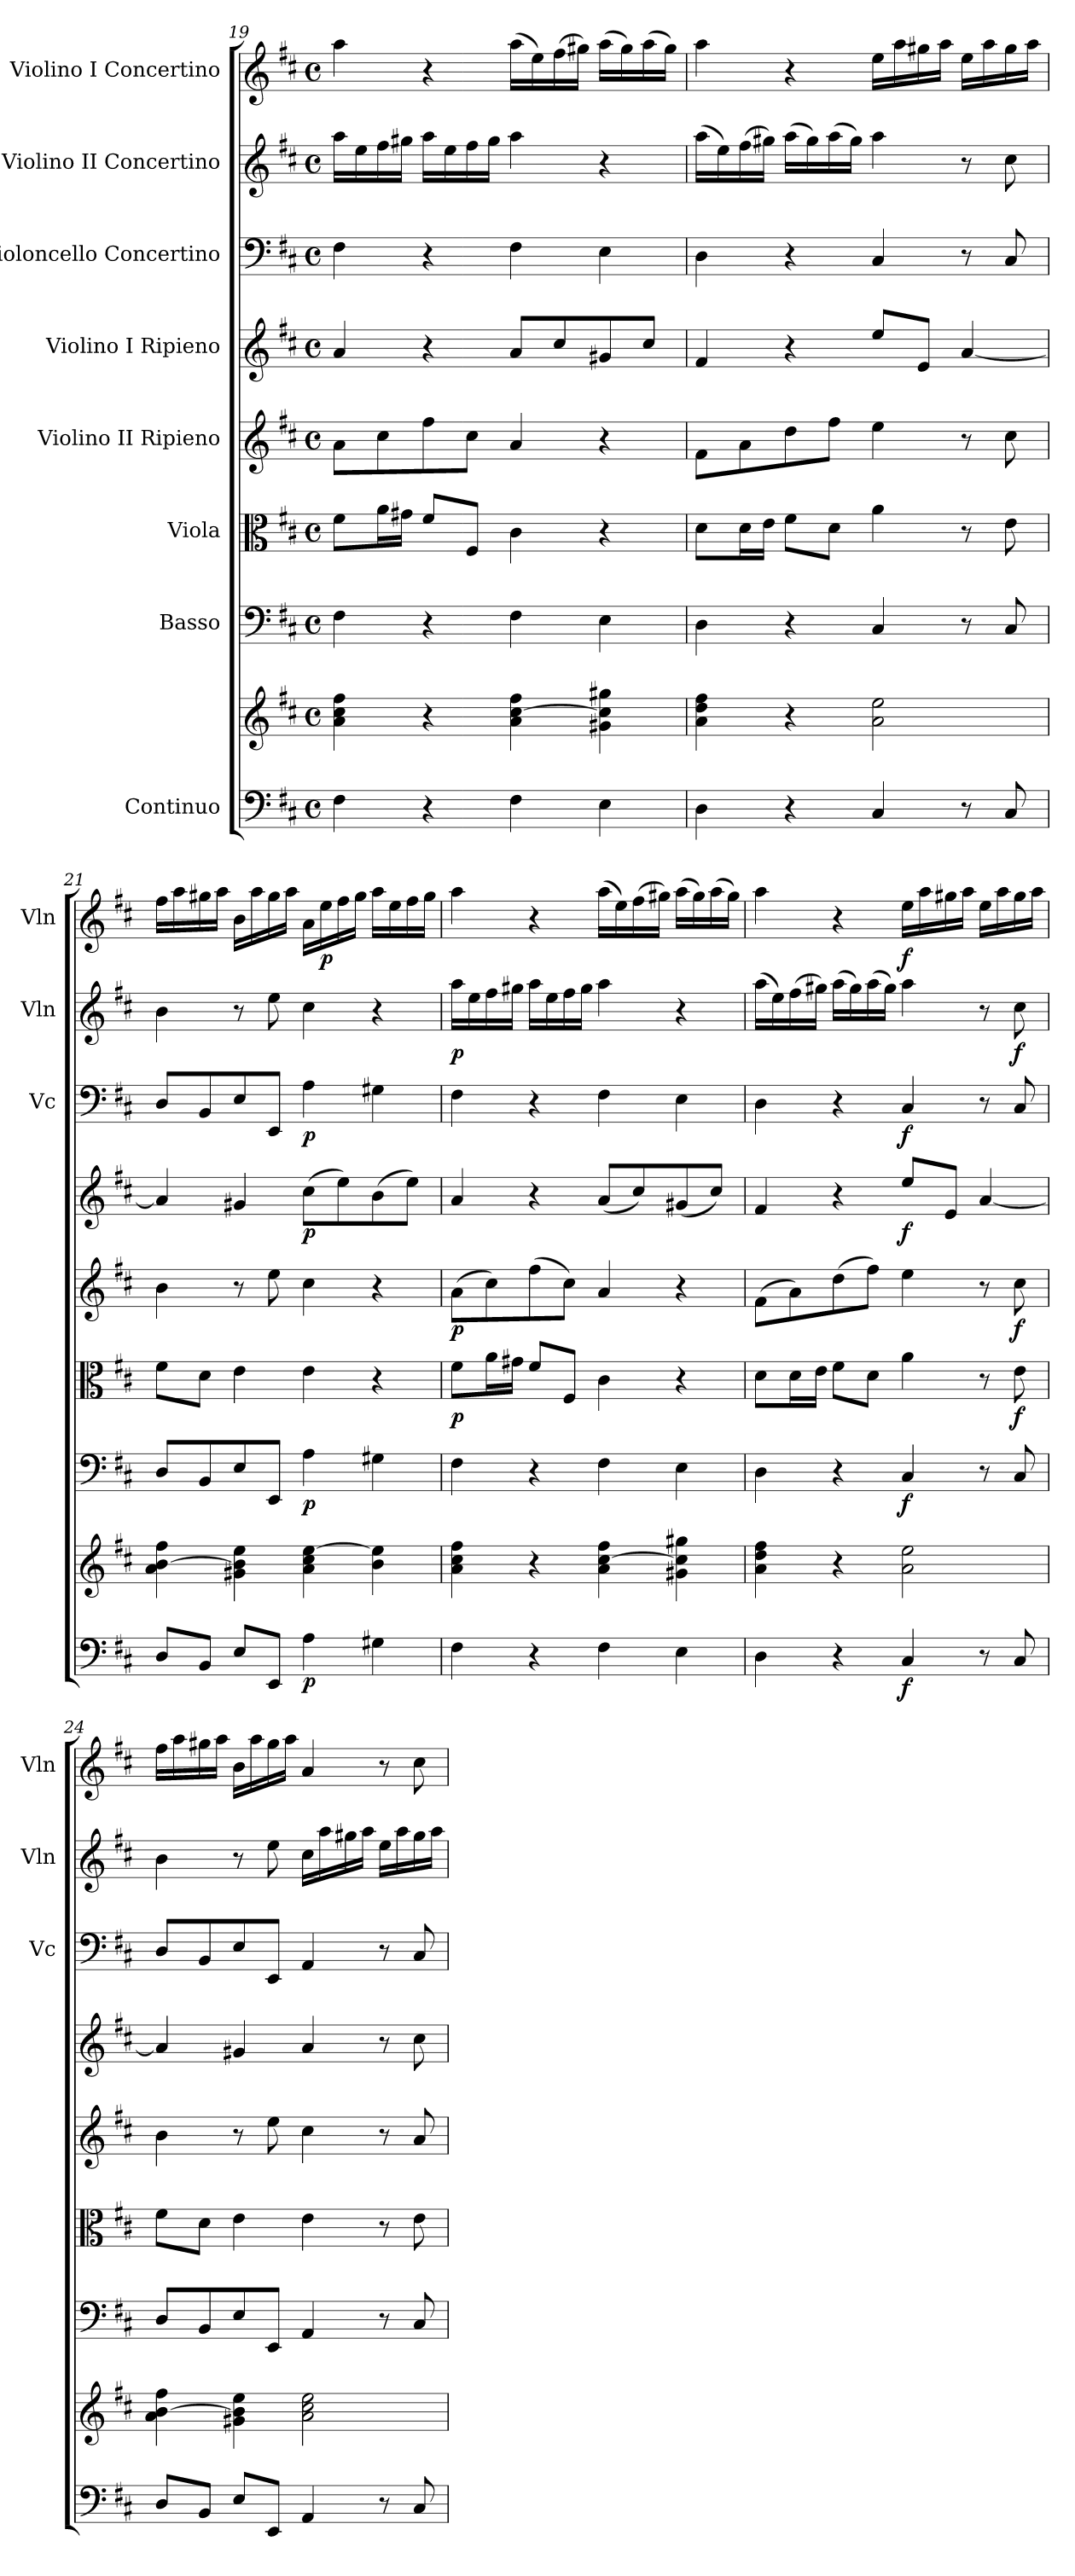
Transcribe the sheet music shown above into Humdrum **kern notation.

**kern	**kern	**dynam	**kern	**dynam	**kern	**dynam	**kern	**dynam	**kern	**dynam	**kern	**dynam	**kern	**dynam	**kern	**dynam
*part8	*part8	*part8	*part7	*part7	*part6	*part6	*part5	*part5	*part4	*part4	*part3	*part3	*part2	*part2	*part1	*part1
*staff9	*staff8	*staff8/9	*staff7	*staff7	*staff6	*staff6	*staff5	*staff5	*staff4	*staff4	*staff3	*staff3	*staff2	*staff2	*staff1	*staff1
*I"Continuo	*	*	*I"Basso	*	*I"Viola	*	*I"Violino II Ripieno	*	*I"Violino I Ripieno	*	*I"Violoncello Concertino	*	*I"Violino II Concertino	*	*I"Violino I Concertino	*
*	*	*	*	*	*	*	*	*	*	*	*I'Vc	*	*I'Vln	*	*I'Vln	*
*clefF4	*clefG2	*	*clefF4	*	*clefC3	*	*clefG2	*	*clefG2	*	*clefF4	*	*clefG2	*	*clefG2	*
*k[f#c#]	*k[f#c#]	*	*k[f#c#]	*	*k[f#c#]	*	*k[f#c#]	*	*k[f#c#]	*	*k[f#c#]	*	*k[f#c#]	*	*k[f#c#]	*
*M4/4	*M4/4	*	*M4/4	*	*M4/4	*	*M4/4	*	*M4/4	*	*M4/4	*	*M4/4	*	*M4/4	*
*met(c)	*met(c)	*	*met(c)	*	*met(c)	*	*met(c)	*	*met(c)	*	*met(c)	*	*met(c)	*	*met(c)	*
=19	=19	=19	=19	=19	=19	=19	=19	=19	=19	=19	=19	=19	=19	=19	=19	=19
4F#\	4a\ 4cc#\ 4ff#\	.	4F#\	.	8f#\L	.	8a\L	.	4a/	.	4F#\	.	16aa\LL	.	4aa\	.
.	.	.	.	.	.	.	.	.	.	.	.	.	16ee\	.	.	.
.	.	.	.	.	16a\L	.	8cc#\	.	.	.	.	.	16ff#\	.	.	.
.	.	.	.	.	16g#X\JJ	.	.	.	.	.	.	.	16gg#X\JJ	.	.	.
4r	4r	.	4r	.	8f#/L	.	8ff#\	.	4r	.	4r	.	16aa\LL	.	4r	.
.	.	.	.	.	.	.	.	.	.	.	.	.	16ee\	.	.	.
.	.	.	.	.	8F#/J	.	8cc#\J	.	.	.	.	.	16ff#\	.	.	.
.	.	.	.	.	.	.	.	.	.	.	.	.	16gg#\JJ	.	.	.
4F#\	4a\ [4cc#\ 4ff#\	.	4F#\	.	4c#\	.	4a/	.	8a/L	.	4F#\	.	4aa\	.	(>16aa\LL	.
.	.	.	.	.	.	.	.	.	.	.	.	.	.	.	16ee\)	.
.	.	.	.	.	.	.	.	.	8cc#/	.	.	.	.	.	(>16ff#\	.
.	.	.	.	.	.	.	.	.	.	.	.	.	.	.	16gg#X\JJ)	.
4E\	4g#X\ 4cc#\] 4gg#X\	.	4E\	.	4r	.	4r	.	8g#X/	.	4E\	.	4r	.	(>16aa\LL	.
.	.	.	.	.	.	.	.	.	.	.	.	.	.	.	16gg#\)	.
.	.	.	.	.	.	.	.	.	8cc#/J	.	.	.	.	.	(>16aa\	.
.	.	.	.	.	.	.	.	.	.	.	.	.	.	.	16gg#\JJ)	.
=20	=20	=20	=20	=20	=20	=20	=20	=20	=20	=20	=20	=20	=20	=20	=20	=20
4D\	4a\ 4dd\ 4ff#\	.	4D\	.	8d\L	.	8f#\L	.	4f#/	.	4D\	.	(>16aa\LL	.	4aa\	.
.	.	.	.	.	.	.	.	.	.	.	.	.	16ee\)	.	.	.
.	.	.	.	.	16d\L	.	8a\	.	.	.	.	.	(>16ff#\	.	.	.
.	.	.	.	.	16e\JJ	.	.	.	.	.	.	.	16gg#X\JJ)	.	.	.
4r	4r	.	4r	.	8f#\L	.	8dd\	.	4r	.	4r	.	(>16aa\LL	.	4r	.
.	.	.	.	.	.	.	.	.	.	.	.	.	16gg#\)	.	.	.
.	.	.	.	.	8d\J	.	8ff#\J	.	.	.	.	.	(>16aa\	.	.	.
.	.	.	.	.	.	.	.	.	.	.	.	.	16gg#\JJ)	.	.	.
4C#/	2a\ 2ee\	.	4C#/	.	4a\	.	4ee\	.	8ee/L	.	4C#/	.	4aa\	.	16ee\LL	.
.	.	.	.	.	.	.	.	.	.	.	.	.	.	.	16aa\	.
.	.	.	.	.	.	.	.	.	8e/J	.	.	.	.	.	16gg#X\	.
.	.	.	.	.	.	.	.	.	.	.	.	.	.	.	16aa\JJ	.
8r	.	.	8r	.	8r	.	8r	.	[4a/	.	8r	.	8r	.	16ee\LL	.
.	.	.	.	.	.	.	.	.	.	.	.	.	.	.	16aa\	.
8C#/	.	.	8C#/	.	8e\	.	8cc#\	.	.	.	8C#/	.	8cc#\	.	16gg#\	.
.	.	.	.	.	.	.	.	.	.	.	.	.	.	.	16aa\JJ	.
!!LO:PB:g=z
=21	=21	=21	=21	=21	=21	=21	=21	=21	=21	=21	=21	=21	=21	=21	=21	=21
8D/L	4a\ [4b\ 4ff#\	.	8D/L	.	8f#\L	.	4b\	.	4a/]	.	8D/L	.	4b\	.	16ff#\LL	.
.	.	.	.	.	.	.	.	.	.	.	.	.	.	.	16aa\	.
8BB/J	.	.	8BB/	.	8d\J	.	.	.	.	.	8BB/	.	.	.	16gg#X\	.
.	.	.	.	.	.	.	.	.	.	.	.	.	.	.	16aa\JJ	.
8E/L	4g#X\ 4b\] 4ee\	.	8E/	.	4e\	.	8r	.	4g#X/	.	8E/	.	8r	.	16b\LL	.
.	.	.	.	.	.	.	.	.	.	.	.	.	.	.	16aa\	.
8EE/J	.	.	8EE/J	.	.	.	8ee\	.	.	.	8EE/J	.	8ee\	.	16gg#\	.
.	.	.	.	.	.	.	.	.	.	.	.	.	.	.	16aa\JJ	.
!	!	!LO:DY:b=2	!	!LO:DY:b	!	!	!	!	!	!LO:DY:b	!	!LO:DY:b	!	!	!	!
4A\	4a\ 4cc#\ [4ee\	p	4A\	p	4e\	.	4cc#\	.	(>8cc#\L	p	4A\	p	4cc#\	.	16a\LL	.
!	!	!	!	!	!	!	!	!	!	!	!	!	!	!	!	!LO:DY:b
.	.	.	.	.	.	.	.	.	.	.	.	.	.	.	16ee\	p
.	.	.	.	.	.	.	.	.	8ee\)	.	.	.	.	.	16ff#\	.
.	.	.	.	.	.	.	.	.	.	.	.	.	.	.	16gg#\JJ	.
4G#X\	4b\ 4ee\]	.	4G#X\	.	4r	.	4r	.	(>8b\	.	4G#X\	.	4r	.	16aa\LL	.
.	.	.	.	.	.	.	.	.	.	.	.	.	.	.	16ee\	.
.	.	.	.	.	.	.	.	.	8ee\J)	.	.	.	.	.	16ff#\	.
.	.	.	.	.	.	.	.	.	.	.	.	.	.	.	16gg#\JJ	.
=22	=22	=22	=22	=22	=22	=22	=22	=22	=22	=22	=22	=22	=22	=22	=22	=22
!	!	!	!	!	!	!LO:DY:b	!	!LO:DY:b	!	!	!	!	!	!LO:DY:b	!	!
4F#\	4a\ 4cc#\ 4ff#\	.	4F#\	.	8f#\L	p	(>8a\L	p	4a/	.	4F#\	.	16aa\LL	p	4aa\	.
.	.	.	.	.	.	.	.	.	.	.	.	.	16ee\	.	.	.
.	.	.	.	.	16a\L	.	8cc#\)	.	.	.	.	.	16ff#\	.	.	.
.	.	.	.	.	16g#X\JJ	.	.	.	.	.	.	.	16gg#X\JJ	.	.	.
4r	4r	.	4r	.	8f#/L	.	(>8ff#\	.	4r	.	4r	.	16aa\LL	.	4r	.
.	.	.	.	.	.	.	.	.	.	.	.	.	16ee\	.	.	.
.	.	.	.	.	8F#/J	.	8cc#\J)	.	.	.	.	.	16ff#\	.	.	.
.	.	.	.	.	.	.	.	.	.	.	.	.	16gg#\JJ	.	.	.
4F#\	4a\ [4cc#\ 4ff#\	.	4F#\	.	4c#\	.	4a/	.	(<8a/L	.	4F#\	.	4aa\	.	(>16aa\LL	.
.	.	.	.	.	.	.	.	.	.	.	.	.	.	.	16ee\)	.
.	.	.	.	.	.	.	.	.	8cc#/)	.	.	.	.	.	(>16ff#\	.
.	.	.	.	.	.	.	.	.	.	.	.	.	.	.	16gg#X\JJ)	.
4E\	4g#X\ 4cc#\] 4gg#X\	.	4E\	.	4r	.	4r	.	(<8g#X/	.	4E\	.	4r	.	(>16aa\LL	.
.	.	.	.	.	.	.	.	.	.	.	.	.	.	.	16gg#\)	.
.	.	.	.	.	.	.	.	.	8cc#/J)	.	.	.	.	.	(>16aa\	.
.	.	.	.	.	.	.	.	.	.	.	.	.	.	.	16gg#\JJ)	.
=23	=23	=23	=23	=23	=23	=23	=23	=23	=23	=23	=23	=23	=23	=23	=23	=23
4D\	4a\ 4dd\ 4ff#\	.	4D\	.	8d\L	.	(>8f#\L	.	4f#/	.	4D\	.	(>16aa\LL	.	4aa\	.
.	.	.	.	.	.	.	.	.	.	.	.	.	16ee\)	.	.	.
.	.	.	.	.	16d\L	.	8a\)	.	.	.	.	.	(>16ff#\	.	.	.
.	.	.	.	.	16e\JJ	.	.	.	.	.	.	.	16gg#X\JJ)	.	.	.
4r	4r	.	4r	.	8f#\L	.	(>8dd\	.	4r	.	4r	.	(>16aa\LL	.	4r	.
.	.	.	.	.	.	.	.	.	.	.	.	.	16gg#\)	.	.	.
.	.	.	.	.	8d\J	.	8ff#\J)	.	.	.	.	.	(>16aa\	.	.	.
.	.	.	.	.	.	.	.	.	.	.	.	.	16gg#\JJ)	.	.	.
!	!	!LO:DY:b=2	!	!LO:DY:b	!	!	!	!	!	!LO:DY:b	!	!LO:DY:b	!	!	!	!LO:DY:b
4C#/	2a\ 2ee\	f	4C#/	f	4a\	.	4ee\	.	8ee/L	f	4C#/	f	4aa\	.	16ee\LL	f
.	.	.	.	.	.	.	.	.	.	.	.	.	.	.	16aa\	.
.	.	.	.	.	.	.	.	.	8e/J	.	.	.	.	.	16gg#X\	.
.	.	.	.	.	.	.	.	.	.	.	.	.	.	.	16aa\JJ	.
8r	.	.	8r	.	8r	.	8r	.	[4a/	.	8r	.	8r	.	16ee\LL	.
.	.	.	.	.	.	.	.	.	.	.	.	.	.	.	16aa\	.
!	!	!	!	!	!	!LO:DY:b	!	!LO:DY:b	!	!	!	!	!	!LO:DY:b	!	!
8C#/	.	.	8C#/	.	8e\	f	8cc#\	f	.	.	8C#/	.	8cc#\	f	16gg#\	.
.	.	.	.	.	.	.	.	.	.	.	.	.	.	.	16aa\JJ	.
!!LO:LB:g=z
=24	=24	=24	=24	=24	=24	=24	=24	=24	=24	=24	=24	=24	=24	=24	=24	=24
8D/L	4a\ [4b\ 4ff#\	.	8D/L	.	8f#\L	.	4b\	.	4a/]	.	8D/L	.	4b\	.	16ff#\LL	.
.	.	.	.	.	.	.	.	.	.	.	.	.	.	.	16aa\	.
8BB/J	.	.	8BB/	.	8d\J	.	.	.	.	.	8BB/	.	.	.	16gg#X\	.
.	.	.	.	.	.	.	.	.	.	.	.	.	.	.	16aa\JJ	.
8E/L	4g#X\ 4b\] 4ee\	.	8E/	.	4e\	.	8r	.	4g#X/	.	8E/	.	8r	.	16b\LL	.
.	.	.	.	.	.	.	.	.	.	.	.	.	.	.	16aa\	.
8EE/J	.	.	8EE/J	.	.	.	8ee\	.	.	.	8EE/J	.	8ee\	.	16gg#\	.
.	.	.	.	.	.	.	.	.	.	.	.	.	.	.	16aa\JJ	.
4AA/	2a\ 2cc#\ 2ee\	.	4AA/	.	4e\	.	4cc#\	.	4a/	.	4AA/	.	16cc#\LL	.	4a/	.
.	.	.	.	.	.	.	.	.	.	.	.	.	16aa\	.	.	.
.	.	.	.	.	.	.	.	.	.	.	.	.	16gg#X\	.	.	.
.	.	.	.	.	.	.	.	.	.	.	.	.	16aa\JJ	.	.	.
8r	.	.	8r	.	8r	.	8r	.	8r	.	8r	.	16ee\LL	.	8r	.
.	.	.	.	.	.	.	.	.	.	.	.	.	16aa\	.	.	.
8C#/	.	.	8C#/	.	8e\	.	8a/	.	8cc#\	.	8C#/	.	16gg#\	.	8cc#\	.
.	.	.	.	.	.	.	.	.	.	.	.	.	16aa\JJ	.	.	.
=	=	=	=	=	=	=	=	=	=	=	=	=	=	=	=	=
*-	*-	*-	*-	*-	*-	*-	*-	*-	*-	*-	*-	*-	*-	*-	*-	*-
